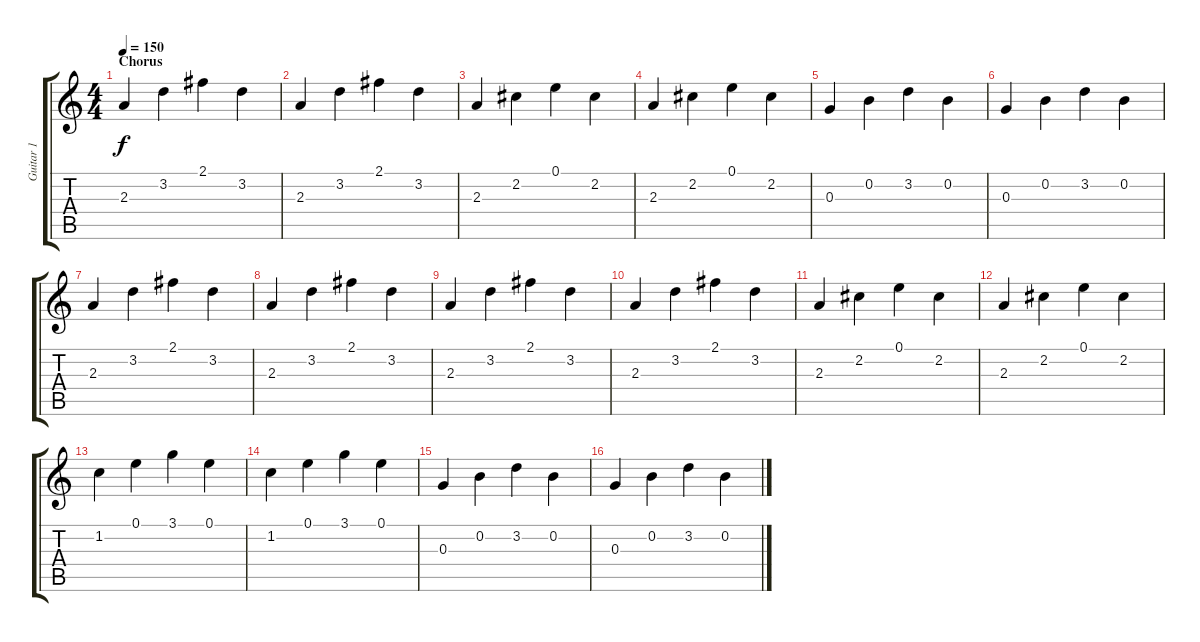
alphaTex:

\track ("Guitar 1" "Guitar 1") {instrument acousticguitarsteel}
\staff {score tabs}
\tuning (E4 B3 G3 D3 A2 E2) {hide}
\ts (4 4)
\section ("" "Chorus")
\tempo 150
\clef g2
\ks c
2.3.4{dy f} 3.2.4 2.1.4 3.2.4 |
2.3.4 3.2.4 2.1.4 3.2.4 |
2.3.4 2.2.4 0.1.4 2.2.4 |
2.3.4 2.2.4 0.1.4 2.2.4 |
0.3.4 0.2.4 3.2.4 0.2.4 |
0.3.4 0.2.4 3.2.4 0.2.4 |
2.3.4 3.2.4 2.1.4 3.2.4 |
2.3.4 3.2.4 2.1.4 3.2.4 |
2.3.4 3.2.4 2.1.4 3.2.4 |
2.3.4 3.2.4 2.1.4 3.2.4 |
2.3.4 2.2.4 0.1.4 2.2.4 |
2.3.4 2.2.4 0.1.4 2.2.4 |
1.2.4 0.1.4 3.1.4 0.1.4 |
1.2.4 0.1.4 3.1.4 0.1.4 |
0.3.4 0.2.4 3.2.4 0.2.4 |
0.3.4 0.2.4 3.2.4 0.2.4
